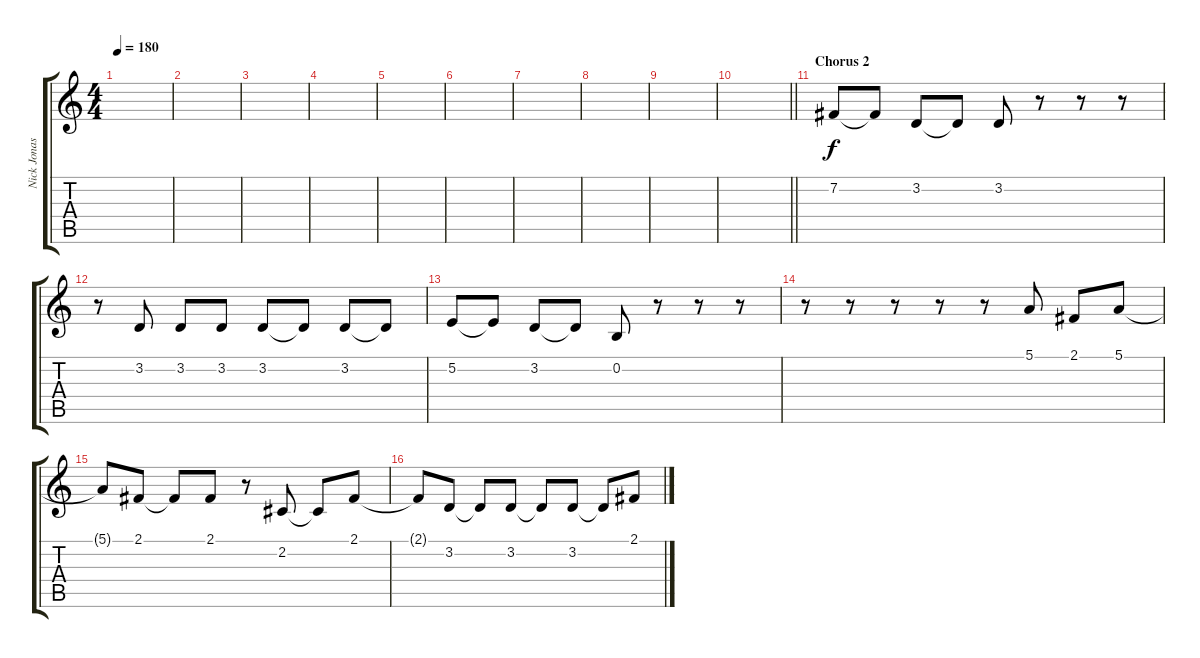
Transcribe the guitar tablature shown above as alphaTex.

\track ("Nick Jonas Vocals" "Nick Jonas") {instrument oboe}
\staff {score tabs}
\tuning (E4 B3 G3 D3 A2 E2) {hide}
\ts (4 4)
\tempo 180
\clef g2
\ks c
|
|
|
|
|
|
|
|
|
\barLineRight lightlight
|
\section ("" "Chorus 2")
7.2.8 7.2{t}.8 3.2.8 3.2{t}.8 3.2.8 r.8 r.8 r.8 |
r.8 3.2.8 3.2.8 3.2.8 3.2.8 3.2{t}.8 3.2.8 3.2{t}.8 |
5.2.8 5.2{t}.8 3.2.8 3.2{t}.8 0.2.8 r.8 r.8 r.8 |
r.8 r.8 r.8 r.8 r.8 5.1.8 2.1.8 5.1.8 |
5.1{t}.8 2.1.8 2.1{t}.8 2.1.8 r.8 2.2.8 2.2{t}.8 2.1.8 |
2.1{t}.8 3.2.8 3.2{t}.8 3.2.8 3.2{t}.8 3.2.8 3.2{t}.8 2.1.8
